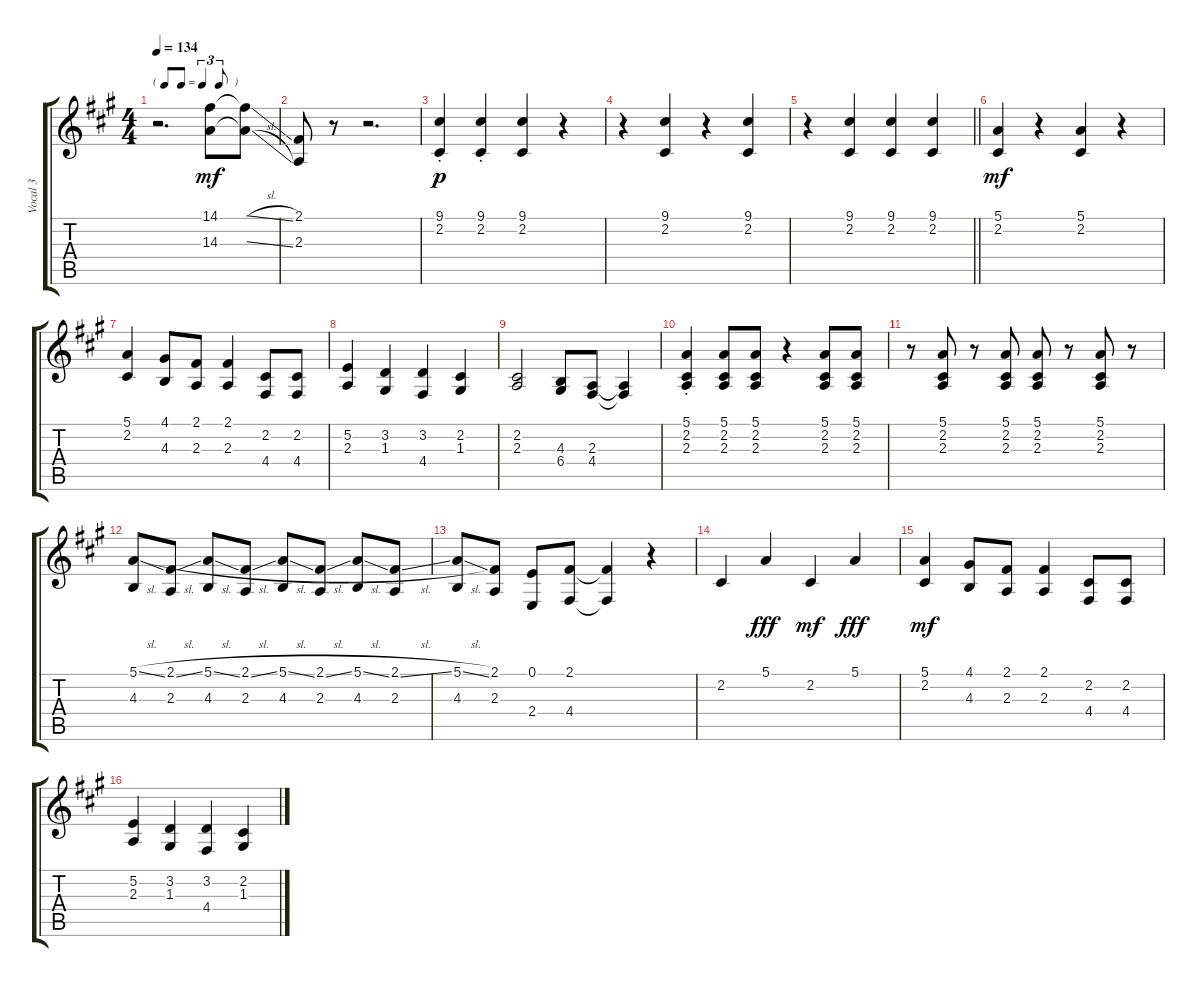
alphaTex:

\track ("Vocal 3" "Vocal 3") {instrument altosax}
\staff {score tabs}
\tuning (E4 B3 G3 D3 A2 E2) {hide}
\ts (4 4)
\tf triplet8th
\tempo 134
\clef g2
\ks f#minor
r.2{d dy mf} (14.1 14.3).8 (14.1{sl t} 14.3{sl t}).8{volume 2} |
(2.1 2.3).8 r.8 r.2{d} |
(9.1{st} 2.2{st}).4{dy p volume 11} (9.1{st} 2.2{st}).4 (9.1 2.2).4 r.4 |
r.4 (9.1 2.2).4 r.4 (9.1 2.2).4 |
\barLineRight lightlight
r.4 (9.1 2.2).4 (9.1 2.2).4 (9.1 2.2).4 |
(5.1 2.2).4{dy mf} r.4 (5.1 2.2).4 r.4 |
(5.1 2.2).4 (4.1 4.3).8 (2.1 2.3).8 (2.1 2.3).4 (2.2 4.4).8 (2.2 4.4).8 |
(5.2 2.3).4 (3.2 1.3).4 (3.2 4.4).4 (2.2 1.3).4 |
(2.2 2.3).2 (4.3 6.4).8 (2.3 4.4).8 (2.3{t} 4.4{t}).4 |
(5.1{st} 2.2{st} 2.3{st}).4 (5.1 2.2 2.3).8 (5.1 2.2 2.3).8 r.4 (5.1 2.2 2.3).8 (5.1 2.2 2.3).8 |
r.8 (5.1 2.2 2.3).8 r.8 (5.1 2.2 2.3).8 (5.1 2.2 2.3).8 r.8 (5.1 2.2 2.3).8 r.8 |
(5.1{sl} 4.3).8 (2.1{sl} 2.3).8 (5.1{sl} 4.3).8 (2.1{sl} 2.3).8 (5.1{sl} 4.3).8 (2.1{sl} 2.3).8 (5.1{sl} 4.3).8 (2.1{sl} 2.3).8 |
(5.1{sl} 4.3).8 (2.1 2.3).8 (0.1 2.4).8 (2.1 4.4).8 (2.1{t} 4.4{t}).4 r.4 |
2.2.4 5.1.4{dy fff} 2.2.4{dy mf} 5.1.4{dy fff} |
(5.1 2.2).4{dy mf} (4.1 4.3).8 (2.1 2.3).8 (2.1 2.3).4 (2.2 4.4).8 (2.2 4.4).8 |
(5.2 2.3).4 (3.2 1.3).4 (3.2 4.4).4 (2.2 1.3).4
